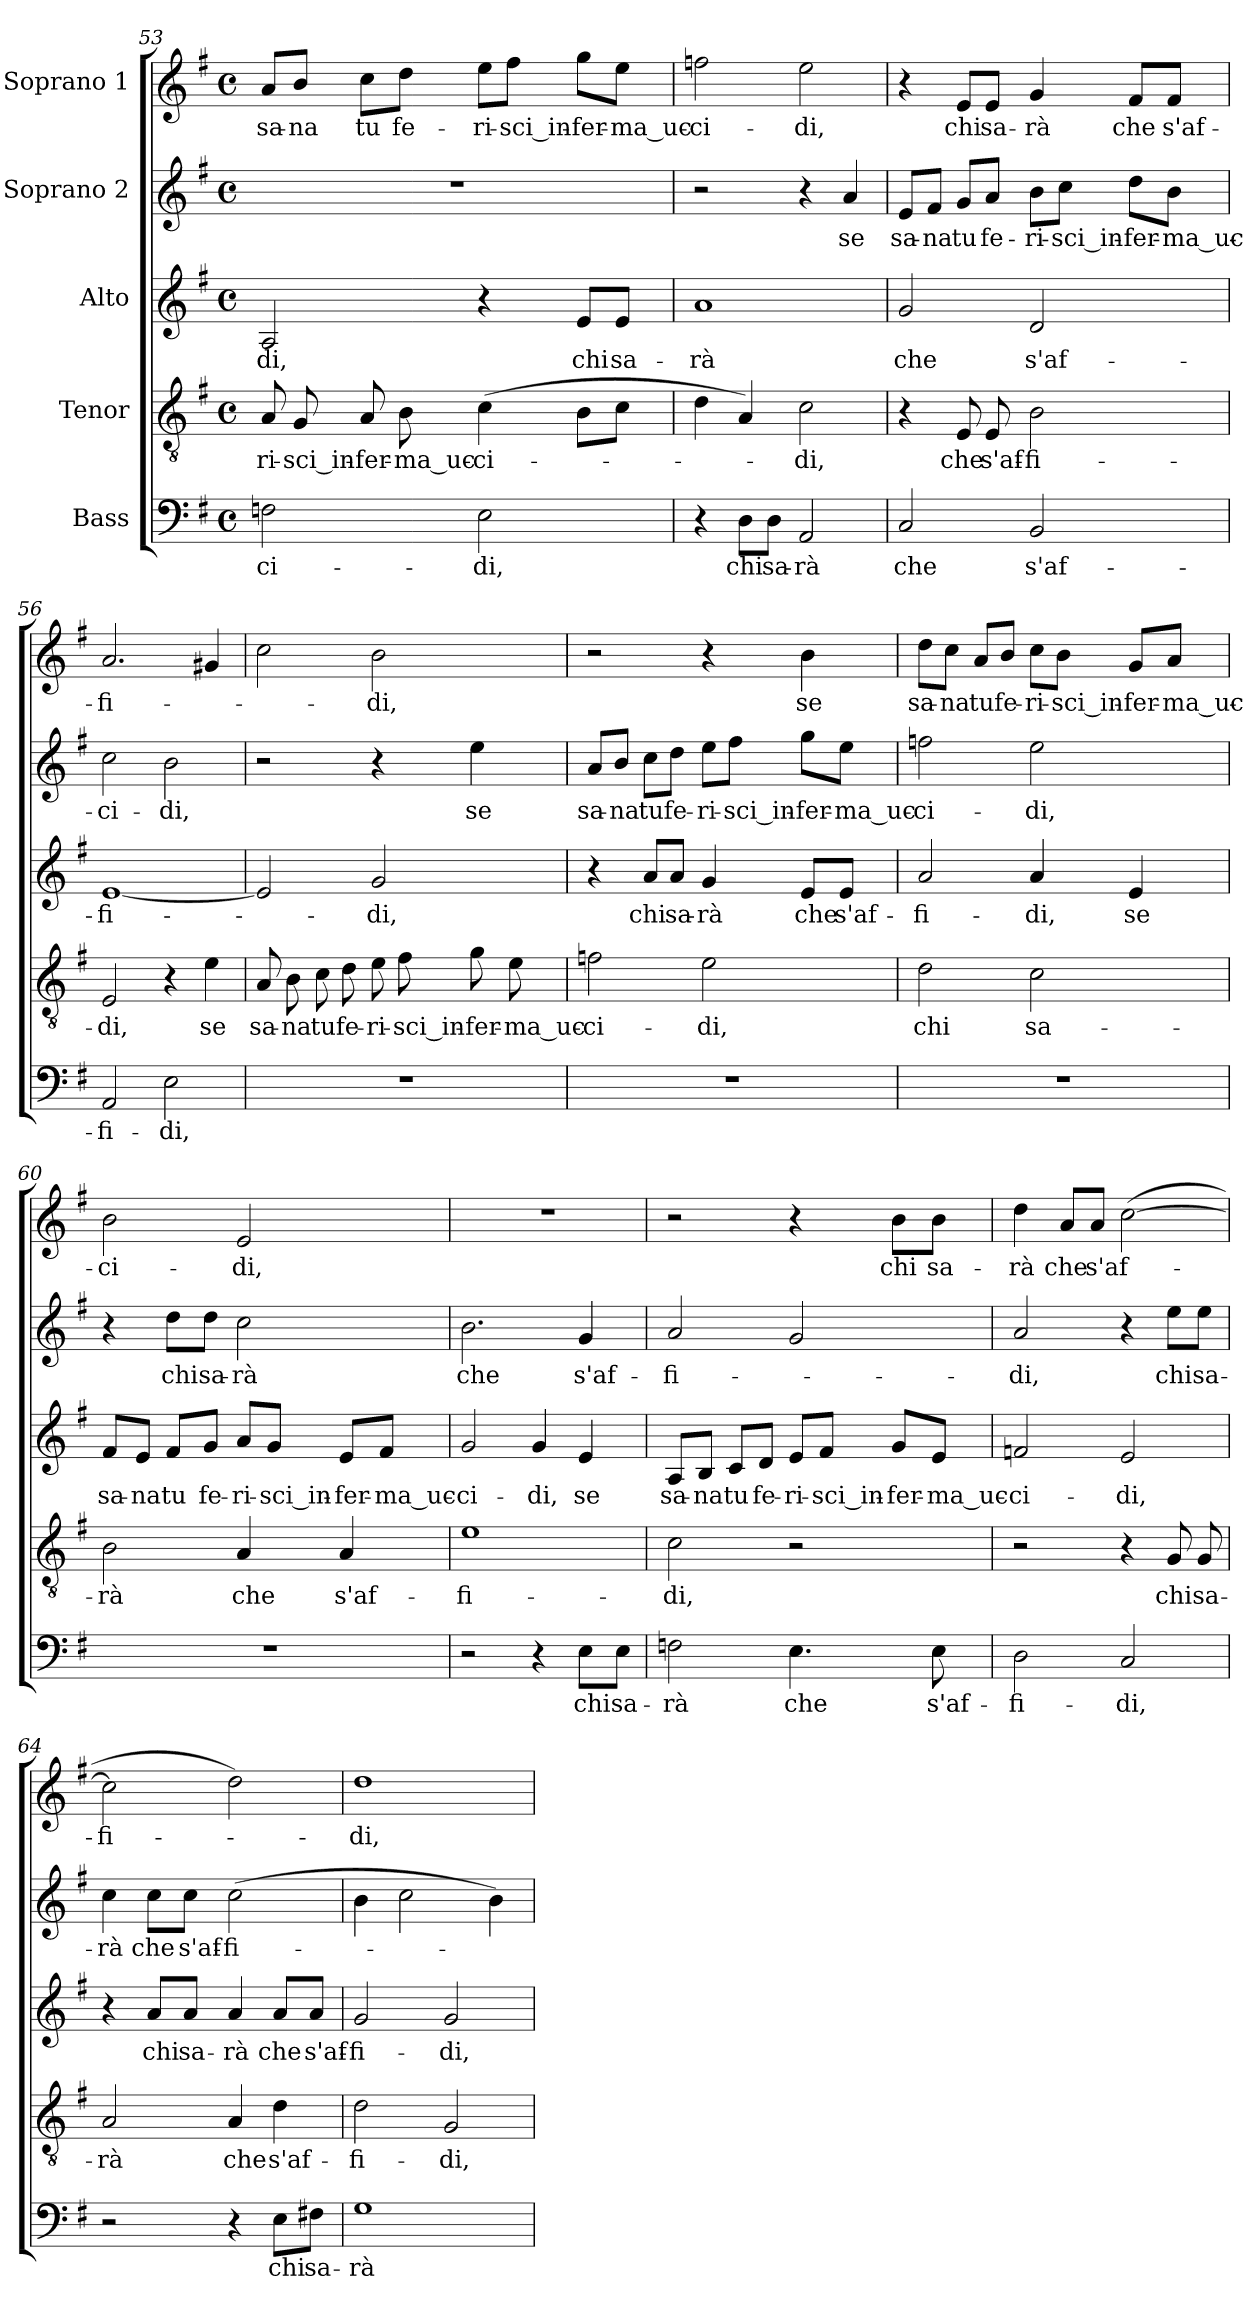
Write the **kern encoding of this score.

**kern	**text	**kern	**text	**kern	**text	**kern	**text	**kern	**text
*part5	*part5	*part4	*part4	*part3	*part3	*part2	*part2	*part1	*part1
*staff5	*staff5	*staff4	*staff4	*staff3	*staff3	*staff2	*staff2	*staff1	*staff1
*I"Bass	*	*I"Tenor	*	*I"Alto	*	*I"Soprano 2	*	*I"Soprano 1	*
*clefF4	*	*clefGv2	*	*clefG2	*	*clefG2	*	*clefG2	*
*k[f#]	*	*k[f#]	*	*k[f#]	*	*k[f#]	*	*k[f#]	*
*G:	*	*G:	*	*G:	*	*G:	*	*G:	*
*M4/4	*	*M4/4	*	*M4/4	*	*M4/4	*	*M4/4	*
*met(c)	*	*met(c)	*	*met(c)	*	*met(c)	*	*met(c)	*
=53	=53	=53	=53	=53	=53	=53	=53	=53	=53
2Fn\	-ci-	8A/	-ri-	2A/	-di,	1r	.	8a/L	sa-
.	.	8G/	-sci_in-	.	.	.	.	8b/J	-na
.	.	8A/	-fer-	.	.	.	.	8cc\L	tu
.	.	8B\	-ma_uc-	.	.	.	.	8dd\J	fe-
2E\	-di,	(4c\	-ci-	4r	.	.	.	8ee\L	-ri-
.	.	.	.	.	.	.	.	8ff#\J	-sci_in-
.	.	8B\L	.	8e/L	chi	.	.	8gg\L	-fer-
.	.	8c\J	.	8e/J	sa-	.	.	8ee\J	-ma_uc-
=54	=54	=54	=54	=54	=54	=54	=54	=54	=54
4r	.	4d\	.	1a	-rà	2r	.	2ffn\	-ci-
8D\L	chi	4A/)	.	.	.	.	.	.	.
8D\J	sa-	.	.	.	.	.	.	.	.
2AA/	-rà	2c\	-di,	.	.	4r	.	2ee\	-di,
.	.	.	.	.	.	4a/	-se	.	.
=55	=55	=55	=55	=55	=55	=55	=55	=55	=55
2C/	che	4r	.	2g/	che	8e/L	sa-	4r	.
.	.	.	.	.	.	8f#/J	-na	.	.
.	.	8E/	che	.	.	8g/L	tu	8e/L	chi
.	.	8E/	s'af-	.	.	8a/J	fe-	8e/J	sa-
2BB/	s'af-	2B\	-fi-	2d/	s'af-	8b\L	-ri-	4g/	-rà
.	.	.	.	.	.	8cc\J	-sci_in-	.	.
.	.	.	.	.	.	8dd\L	-fer-	8f#/L	che
.	.	.	.	.	.	8b\J	-ma_uc-	8f#/J	s'af-
=56	=56	=56	=56	=56	=56	=56	=56	=56	=56
2AA/	-fi-	2E/	-di,	[1e	-fi-	2cc\	-ci-	2.a/	-fi-
2E\	-di,	4r	.	.	.	2b\	-di,	.	.
.	.	4e\	se	.	.	.	.	4g#X/	.
!!LO:PB:g=z
=57	=57	=57	=57	=57	=57	=57	=57	=57	=57
1r	.	8A/	sa-	2e/]	.	2r	.	2cc\	.
.	.	8B\	-na	.	.	.	.	.	.
.	.	8c\	tu	.	.	.	.	.	.
.	.	8d\	fe-	.	.	.	.	.	.
.	.	8e\	-ri-	2g/	-di,	4r	.	2b\	-di,
.	.	8f#\	-sci_in-	.	.	.	.	.	.
.	.	8g\	-fer-	.	.	4ee\	se	.	.
.	.	8e\	-ma_uc-	.	.	.	.	.	.
=58	=58	=58	=58	=58	=58	=58	=58	=58	=58
1r	.	2fn\	-ci-	4r	.	8a/L	sa-	2r	.
.	.	.	.	.	.	8b/J	-na	.	.
.	.	.	.	8a/L	chi	8cc\L	tu	.	.
.	.	.	.	8a/J	sa-	8dd\J	fe-	.	.
.	.	2e\	-di,	4g/	-rà	8ee\L	-ri-	4r	.
.	.	.	.	.	.	8ff#\J	-sci_in-	.	.
.	.	.	.	8e/L	che	8gg\L	-fer-	4b\	se
.	.	.	.	8e/J	s'af-	8ee\J	-ma_uc-	.	.
=59	=59	=59	=59	=59	=59	=59	=59	=59	=59
1r	.	2d\	chi	2a/	-fi-	2ffn\	-ci-	8dd\L	sa-
.	.	.	.	.	.	.	.	8cc\J	-na
.	.	.	.	.	.	.	.	8a/L	tu
.	.	.	.	.	.	.	.	8b/J	fe-
.	.	2c\	sa-	4a/	-di,	2ee\	-di,	8cc\L	-ri-
.	.	.	.	.	.	.	.	8b\J	-sci_in-
.	.	.	.	4e/	se	.	.	8g/L	-fer-
.	.	.	.	.	.	.	.	8a/J	-ma_uc-
=60	=60	=60	=60	=60	=60	=60	=60	=60	=60
1r	.	2B\	-rà	8f#/L	sa-	4r	.	2b\	-ci-
.	.	.	.	8e/J	-na	.	.	.	.
.	.	.	.	8f#/L	tu	8dd\L	chi	.	.
.	.	.	.	8g/J	fe-	8dd\J	sa-	.	.
.	.	4A/	che	8a/L	-ri-	2cc\	-rà	2e/	-di,
.	.	.	.	8g/J	-sci_in-	.	.	.	.
.	.	4A/	s'af-	8e/L	-fer-	.	.	.	.
.	.	.	.	8f#/J	-ma_uc-	.	.	.	.
!!LO:LB:g=z
=61	=61	=61	=61	=61	=61	=61	=61	=61	=61
2r	.	1e	-fi-	2g/	-ci-	2.b\	che	1r	.
4r	.	.	.	4g/	-di,	.	.	.	.
8E\L	chi	.	.	4e/	se	4g/	s'af-	.	.
8E\J	sa-	.	.	.	.	.	.	.	.
=62	=62	=62	=62	=62	=62	=62	=62	=62	=62
2Fn\	-rà	2c\	-di,	8A/L	sa-	2a/	-fi-	2r	.
.	.	.	.	8B/J	-na	.	.	.	.
.	.	.	.	8c/L	tu	.	.	.	.
.	.	.	.	8d/J	fe-	.	.	.	.
4.E\	che	2r	.	8e/L	-ri-	2g/	.	4r	.
.	.	.	.	8f#/J	-sci_in-	.	.	.	.
.	.	.	.	8g/L	-fer-	.	.	8b\L	chi
8E\	s'af-	.	.	8e/J	-ma_uc-	.	.	8b\J	sa-
=63	=63	=63	=63	=63	=63	=63	=63	=63	=63
2D\	-fi-	2r	.	2fn/	-ci-	2a/	-di,	4dd\	-rà
.	.	.	.	.	.	.	.	8a/L	che
.	.	.	.	.	.	.	.	8a/J	s'af-
2C/	-di,	4r	.	2e/	-di,	4r	.	([2cc\	.
.	.	8G/	chi	.	.	8ee\L	chi	.	.
.	.	8G/	sa-	.	.	8ee\J	sa-	.	.
=64	=64	=64	=64	=64	=64	=64	=64	=64	=64
2r	.	2A/	-rà	4r	.	4cc\	-rà	2cc\]	-fi-
.	.	.	.	8a/L	chi	8cc\L	che	.	.
.	.	.	.	8a/J	sa-	8cc\J	s'af-	.	.
4r	.	4A/	che	4a/	-rà	(2cc\	-fi-	2dd\)	.
8E\L	chi	4d\	s'af-	8a/L	che	.	.	.	.
8F#X\J	sa-	.	.	8a/J	s'af-	.	.	.	.
=65	=65	=65	=65	=65	=65	=65	=65	=65	=65
1G	-rà	2d\	-fi-	2g/	-fi-	4b\	.	1dd	-di,
.	.	.	.	.	.	2cc\	.	.	.
.	.	2G/	-di,	2g/	-di,	.	.	.	.
.	.	.	.	.	.	4b\)	.	.	.
=	=	=	=	=	=	=	=	=	=
*-	*-	*-	*-	*-	*-	*-	*-	*-	*-
